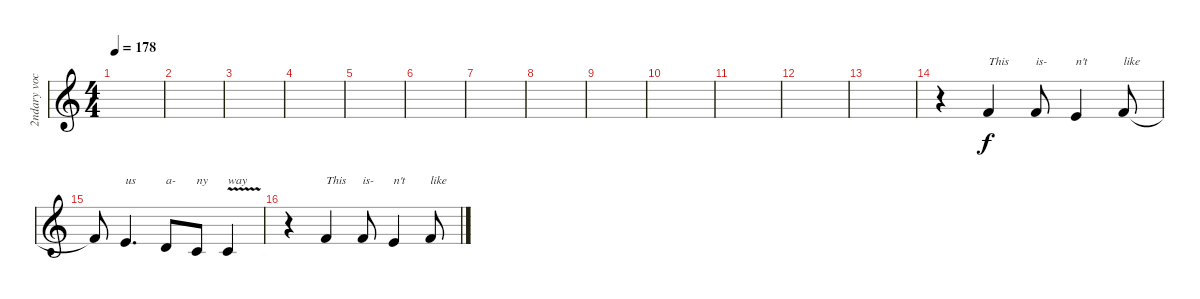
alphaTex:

\track ("2ndary vocals" "2ndary voc") {instrument lead2sawtooth}
\staff {score}
\tuning (E4 B3 G3 D3 A2 D2) {hide}
\ts (4 4)
\tempo 178
\clef g2
\ks c
|
|
|
|
|
|
|
|
|
|
|
|
|
r.4 6.2.4{txt "This"} 6.2.8{txt "is-"} 5.2.4{txt "n't"} 6.2.8{txt "like"} |
6.2{t}.8 5.2.4{d txt "us"} 3.2.8{txt "a-"} 5.3.8{txt "ny"} 5.3{v}.4{txt "way"} |
r.4 6.2.4{txt "This"} 6.2.8{txt "is-"} 5.2.4{txt "n't"} 6.2.8{txt "like"}
